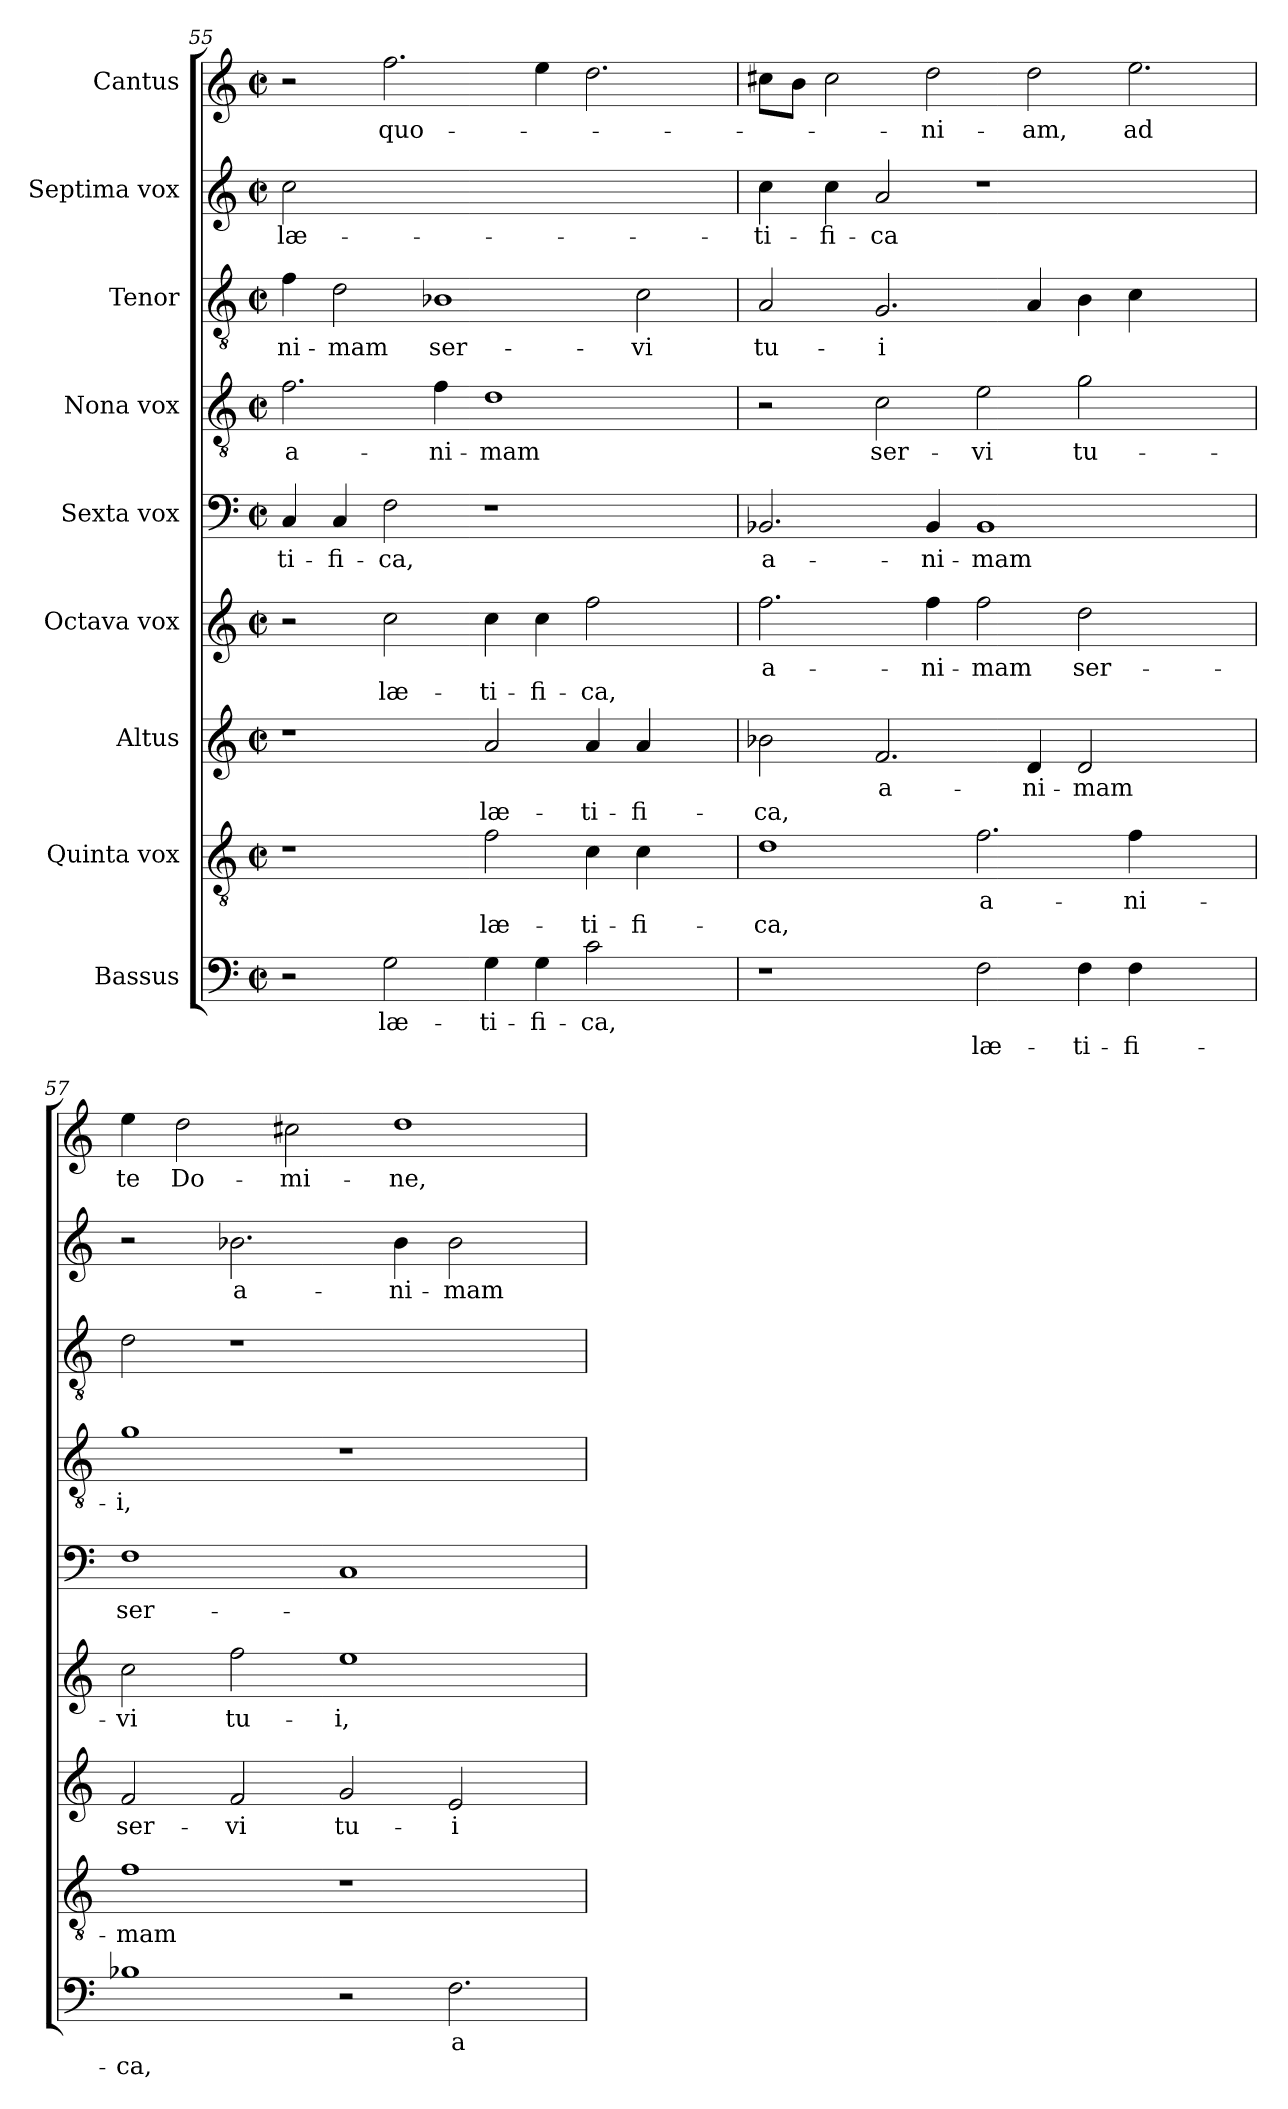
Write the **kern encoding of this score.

**kern	**text	**text	**kern	**text	**text	**kern	**text	**text	**kern	**text	**text	**kern	**text	**kern	**text	**kern	**text	**kern	**text	**kern	**text
*part9	*part9	*part9	*part8	*part8	*part8	*part7	*part7	*part7	*part6	*part6	*part6	*part5	*part5	*part4	*part4	*part3	*part3	*part2	*part2	*part1	*part1
*staff9	*staff9	*staff9	*staff8	*staff8	*staff8	*staff7	*staff7	*staff7	*staff6	*staff6	*staff6	*staff5	*staff5	*staff4	*staff4	*staff3	*staff3	*staff2	*staff2	*staff1	*staff1
*I"Bassus	*	*	*I"Quinta vox	*	*	*I"Altus	*	*	*I"Octava vox	*	*	*I"Sexta vox	*	*I"Nona vox	*	*I"Tenor	*	*I"Septima vox	*	*I"Cantus	*
!!LO:LB:g=z
*clefF4	*	*	*clefGv2	*	*	*clefG2	*	*	*clefG2	*	*	*clefF4	*	*clefGv2	*	*clefGv2	*	*clefG2	*	*clefG2	*
*k[]	*	*	*k[]	*	*	*k[]	*	*	*k[]	*	*	*k[]	*	*k[]	*	*k[]	*	*k[]	*	*k[]	*
*C:	*	*	*C:	*	*	*C:	*	*	*C:	*	*	*C:	*	*C:	*	*C:	*	*C:	*	*C:	*
*M4/2	*	*	*M4/2	*	*	*M4/2	*	*	*M4/2	*	*	*M4/2	*	*M4/2	*	*M4/2	*	*M4/2	*	*M4/2	*
*met(c|)	*	*	*met(c|)	*	*	*met(c|)	*	*	*met(c|)	*	*	*met(c|)	*	*met(c|)	*	*met(c|)	*	*met(c|)	*	*met(c|)	*
=55	=55	=55	=55	=55	=55	=55	=55	=55	=55	=55	=55	=55	=55	=55	=55	=55	=55	=55	=55	=55	=55
!	!	!	!	!	!	!	!	!	!	!	!	!	!LO:LY:b	!	!LO:LY:b	!	!LO:LY:b	!	!LO:LY:b	!	!
2r	.	.	1r	.	.	1r	.	.	2r	.	.	4C	-ti-	2.f	a-	4f	-ni-	2cc	læ-	2r	.
!	!	!	!	!	!	!	!	!	!	!	!	!	!LO:LY:b	!	!	!	!LO:LY:b	!	!	!	!
.	.	.	.	.	.	.	.	.	.	.	.	4C	-fi-	.	.	2d	-mam	.	.	.	.
!	!LO:LY:b	!	!	!	!	!	!	!	!	!	!LO:LY:b	!	!LO:LY:b	!	!	!	!	!	!	!	!LO:LY:b
2G	læ-	.	.	.	.	.	.	.	2cc	.	læ-	2F	-ca,	.	.	.	.	1..ryy	.	2.ff	quo-
!	!	!	!	!	!	!	!	!	!	!	!	!	!	!	!LO:LY:b	!	!LO:LY:b	!	!	!	!
.	.	.	.	.	.	.	.	.	.	.	.	.	.	4f	-ni-	1B-X	ser-	.	.	.	.
!	!LO:LY:b	!	!	!	!LO:LY:b	!	!	!LO:LY:b	!	!	!LO:LY:b	!	!	!	!LO:LY:b	!	!	!	!	!	!
4G	-ti-	.	2f	.	læ-	2a	.	læ-	4cc	.	-ti-	1r	.	1d	-mam	.	.	.	.	.	.
!	!LO:LY:b	!	!	!	!	!	!	!	!	!	!LO:LY:b	!	!	!	!	!	!	!	!	!	!
4G	-fi-	.	.	.	.	.	.	.	4cc	.	-fi-	.	.	.	.	.	.	.	.	4ee	.
!	!LO:LY:b	!	!	!	!LO:LY:b	!	!	!LO:LY:b	!	!	!LO:LY:b	!	!	!	!	!	!	!	!	!	!
2c	-ca,	.	4c	.	-ti-	4a	.	-ti-	2ff	.	-ca,	.	.	.	.	.	.	.	.	2.dd	.
!	!	!	!	!	!LO:LY:b	!	!	!LO:LY:b	!	!	!	!	!	!	!	!	!LO:LY:b	!	!	!	!
.	.	.	4c	.	-fi-	4a	.	-fi-	.	.	.	.	.	.	.	2c	-vi	.	.	.	.
4ryy	.	.	4ryy	.	.	4ryy	.	.	4ryy	.	.	4ryy	.	4ryy	.	.	.	.	.	.	.
!!LO:LB:g=z
=56	=56	=56	=56	=56	=56	=56	=56	=56	=56	=56	=56	=56	=56	=56	=56	=56	=56	=56	=56	=56	=56
!	!	!	!	!	!LO:LY:b	!	!	!LO:LY:b	!	!LO:LY:b	!	!	!LO:LY:b	!	!	!	!LO:LY:b	!	!LO:LY:b	!	!
1r	.	.	1d	.	-ca,	2b-X	.	-ca,	2.ff	a-	.	2.BB-X	a-	2r	.	2A	tu-	4cc	-ti-	8cc#L	.
.	.	.	.	.	.	.	.	.	.	.	.	.	.	.	.	.	.	.	.	8bJ	.
!	!	!	!	!	!	!	!	!	!	!	!	!	!	!	!	!	!	!	!LO:LY:b	!	!
.	.	.	.	.	.	.	.	.	.	.	.	.	.	.	.	.	.	4cc	-fi-	2cc#	.
!	!	!	!	!	!	!	!LO:LY:b	!	!	!	!	!	!	!	!LO:LY:b	!	!LO:LY:b	!	!LO:LY:b	!	!
.	.	.	.	.	.	2.f	a-	.	.	.	.	.	.	2c	ser-	2.G	-i	2a	-ca	.	.
!	!	!	!	!	!	!	!	!	!	!LO:LY:b	!	!	!LO:LY:b	!	!	!	!	!	!	!	!LO:LY:b
.	.	.	.	.	.	.	.	.	4ff	-ni-	.	4BB-	-ni-	.	.	.	.	.	.	2dd	-ni-
!	!	!LO:LY:b	!	!LO:LY:b	!	!	!	!	!	!LO:LY:b	!	!	!LO:LY:b	!	!LO:LY:b	!	!	!	!	!	!
2F	.	læ-	2.f	a-	.	.	.	.	2ff	-mam	.	1BB-	-mam	2e	-vi	.	.	1r	.	.	.
!	!	!	!	!	!	!	!LO:LY:b	!	!	!	!	!	!	!	!	!	!	!	!	!	!LO:LY:b
.	.	.	.	.	.	4d	-ni-	.	.	.	.	.	.	.	.	4A	.	.	.	2dd	-am,
!	!	!LO:LY:b	!	!	!	!	!LO:LY:b	!	!	!LO:LY:b	!	!	!	!	!LO:LY:b	!	!	!	!	!	!
4F	.	-ti-	.	.	.	2d	-mam	.	2dd	ser-	.	.	.	2g	tu-	4B	.	.	.	.	.
!	!	!LO:LY:b	!	!LO:LY:b	!	!	!	!	!	!	!	!	!	!	!	!	!	!	!	!	!LO:LY:b
4F	.	-fi-	4f	-ni-	.	.	.	.	.	.	.	.	.	.	.	4c	.	.	.	2.ee	ad
2ryy	.	.	2ryy	.	.	2ryy	.	.	2ryy	.	.	2ryy	.	2ryy	.	2ryy	.	2ryy	.	.	.
=57	=57	=57	=57	=57	=57	=57	=57	=57	=57	=57	=57	=57	=57	=57	=57	=57	=57	=57	=57	=57	=57
!	!	!LO:LY:b	!	!LO:LY:b	!	!	!LO:LY:b	!	!	!LO:LY:b	!	!	!LO:LY:b	!	!LO:LY:b	!	!	!	!	!	!LO:LY:b
1B-	.	-ca,	1f	-mam	.	2f	ser-	.	2cc	-vi	.	1F	ser-	1g	-i,	2d	.	2r	.	4ee	te
!	!	!	!	!	!	!	!	!	!	!	!	!	!	!	!	!	!	!	!	!	!LO:LY:b
.	.	.	.	.	.	.	.	.	.	.	.	.	.	.	.	.	.	.	.	2dd	Do-
!	!	!	!	!	!	!	!LO:LY:b	!	!	!LO:LY:b	!	!	!	!	!	!	!	!	!LO:LY:b	!	!
.	.	.	.	.	.	2f	-vi	.	2ff	tu-	.	.	.	.	.	1r	.	2.b-X	a-	.	.
!	!	!	!	!	!	!	!	!	!	!	!	!	!	!	!	!	!	!	!	!	!LO:LY:b
.	.	.	.	.	.	.	.	.	.	.	.	.	.	.	.	.	.	.	.	2cc#X	-mi-
!	!	!	!	!	!	!	!LO:LY:b	!	!	!LO:LY:b	!	!	!	!	!	!	!	!	!	!	!
2r	.	.	1r	.	.	2g	tu-	.	1ee	-i,	.	1C	.	1r	.	.	.	.	.	.	.
!	!	!	!	!	!	!	!	!	!	!	!	!	!	!	!	!	!	!	!LO:LY:b	!	!LO:LY:b
.	.	.	.	.	.	.	.	.	.	.	.	.	.	.	.	.	.	4b-	-ni-	1dd	-ne,
!	!LO:LY:b	!	!	!	!	!	!LO:LY:b	!	!	!	!	!	!	!	!	!	!	!	!LO:LY:b	!	!
2.F	a-	.	.	.	.	2e	-i	.	.	.	.	.	.	.	.	2.ryy	.	2b-	-mam	.	.
.	.	.	4ryy	.	.	4ryy	.	.	4ryy	.	.	4ryy	.	4ryy	.	.	.	4ryy	.	.	.
=	=	=	=	=	=	=	=	=	=	=	=	=	=	=	=	=	=	=	=	=	=
*-	*-	*-	*-	*-	*-	*-	*-	*-	*-	*-	*-	*-	*-	*-	*-	*-	*-	*-	*-	*-	*-
